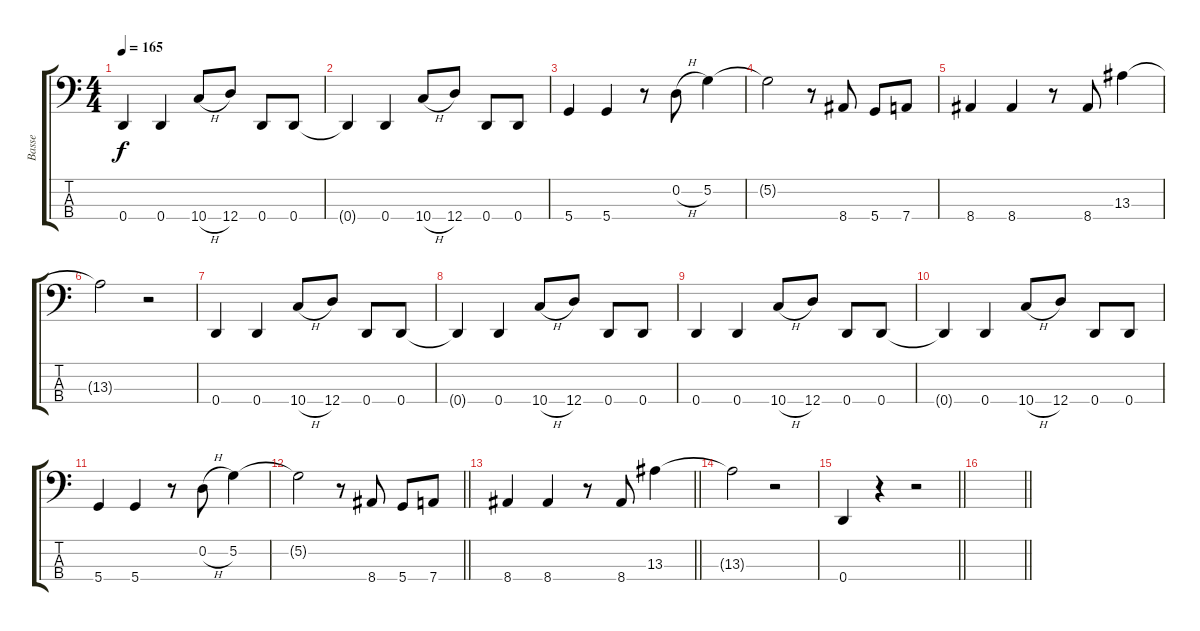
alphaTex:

\track ("Basse" "Basse") {instrument electricbassfinger}
\staff {score tabs}
\tuning (G2 D2 A1 D1) {hide}
\ts (4 4)
\tempo 165
\clef f4
\ks c
0.4.4{dy f} 0.4.4 10.4{h}.8 12.4.8 0.4.8 0.4.8 |
0.4{t}.4 0.4.4 10.4{h}.8 12.4.8 0.4.8 0.4.8 |
5.4.4 5.4.4 r.8 0.2{h}.8 5.2.4 |
5.2{t}.2 r.8 8.4.8 5.4.8 7.4.8 |
8.4.4 8.4.4 r.8 8.4.8 13.3.4 |
13.3{t}.2 r.2 |
0.4.4 0.4.4 10.4{h}.8 12.4.8 0.4.8 0.4.8 |
0.4{t}.4 0.4.4 10.4{h}.8 12.4.8 0.4.8 0.4.8 |
0.4.4 0.4.4 10.4{h}.8 12.4.8 0.4.8 0.4.8 |
0.4{t}.4 0.4.4 10.4{h}.8 12.4.8 0.4.8 0.4.8 |
5.4.4 5.4.4 r.8 0.2{h}.8 5.2.4 |
\barLineRight lightlight
5.2{t}.2 r.8 8.4.8 5.4.8 7.4.8 |
\barLineRight lightlight
8.4.4 8.4.4 r.8 8.4.8 13.3.4 |
13.3{t}.2 r.2 |
\barLineRight lightlight
0.4.4 r.4 r.2 |
\barLineRight lightlight
